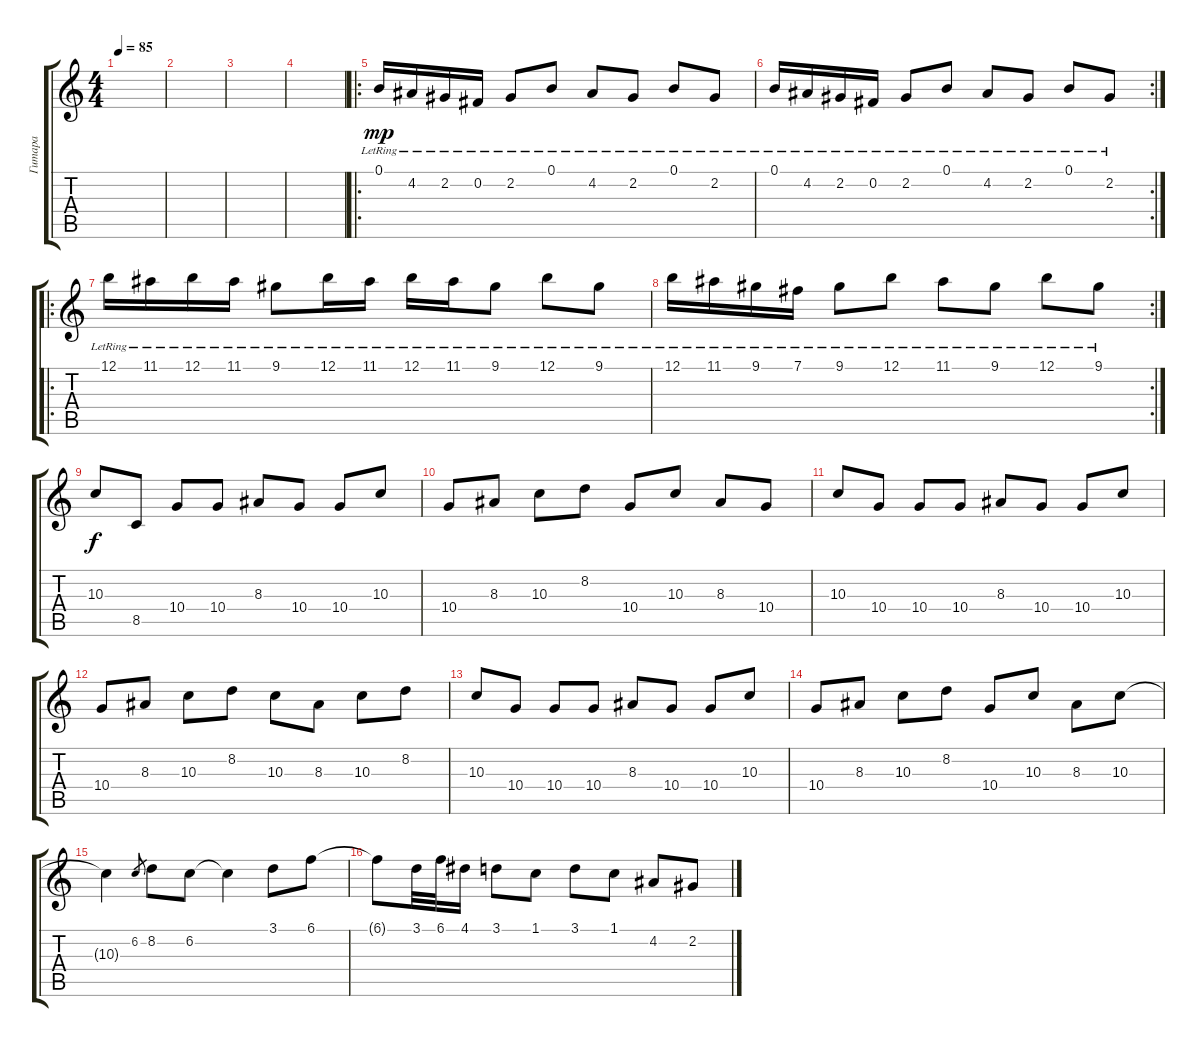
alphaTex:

\track ("Гитара" "Гитара") {instrument acousticguitarnylon}
\staff {score tabs}
\tuning (B3 Gb3 D3 A2 E2 B1) {hide}
\ts (4 4)
\tempo 85
\clef g2
\ks c
|
|
|
|
\ro
0.1{lr}.16{dy mp} 4.2{lr}.16 2.2{lr}.16 0.2{lr}.16 2.2{lr}.8 0.1{lr}.8 4.2{lr}.8 2.2{lr}.8 0.1{lr}.8 2.2{lr}.8 |
\rc 2
0.1{lr}.16 4.2{lr}.16 2.2{lr}.16 0.2{lr}.16 2.2{lr}.8 0.1{lr}.8 4.2{lr}.8 2.2{lr}.8 0.1{lr}.8 2.2{lr}.8 |
\ro
12.1{lr}.16 11.1{lr}.16 12.1{lr}.16 11.1{lr}.16 9.1{lr}.8 12.1{lr}.16 11.1{lr}.16 12.1{lr}.16 11.1{lr}.16 9.1{lr}.8 12.1{lr}.8 9.1{lr}.8 |
\rc 2
12.1{lr}.16 11.1{lr}.16 9.1{lr}.16 7.1{lr}.16 9.1{lr}.8 12.1{lr}.8 11.1{lr}.8 9.1{lr}.8 12.1{lr}.8 9.1{lr}.8 |
10.3.8{dy f} 8.5.8 10.4.8 10.4.8 8.3.8 10.4.8 10.4.8 10.3.8 |
10.4.8 8.3.8 10.3.8 8.2.8 10.4.8 10.3.8 8.3.8 10.4.8 |
10.3.8 10.4.8 10.4.8 10.4.8 8.3.8 10.4.8 10.4.8 10.3.8 |
10.4.8 8.3.8 10.3.8 8.2.8 10.3.8 8.3.8 10.3.8 8.2.8 |
10.3.8 10.4.8 10.4.8 10.4.8 8.3.8 10.4.8 10.4.8 10.3.8 |
10.4.8 8.3.8 10.3.8 8.2.8 10.4.8 10.3.8 8.3.8 10.3.8 |
10.3{t}.4 6.2.8{gr} 8.2.8 6.2.8 6.2{t}.4 3.1.8 6.1.8 |
6.1{t}.8 3.1.32 6.1.32 4.1.16 3.1.8 1.1.8 3.1.8 1.1.8 4.2.8 2.2.8
